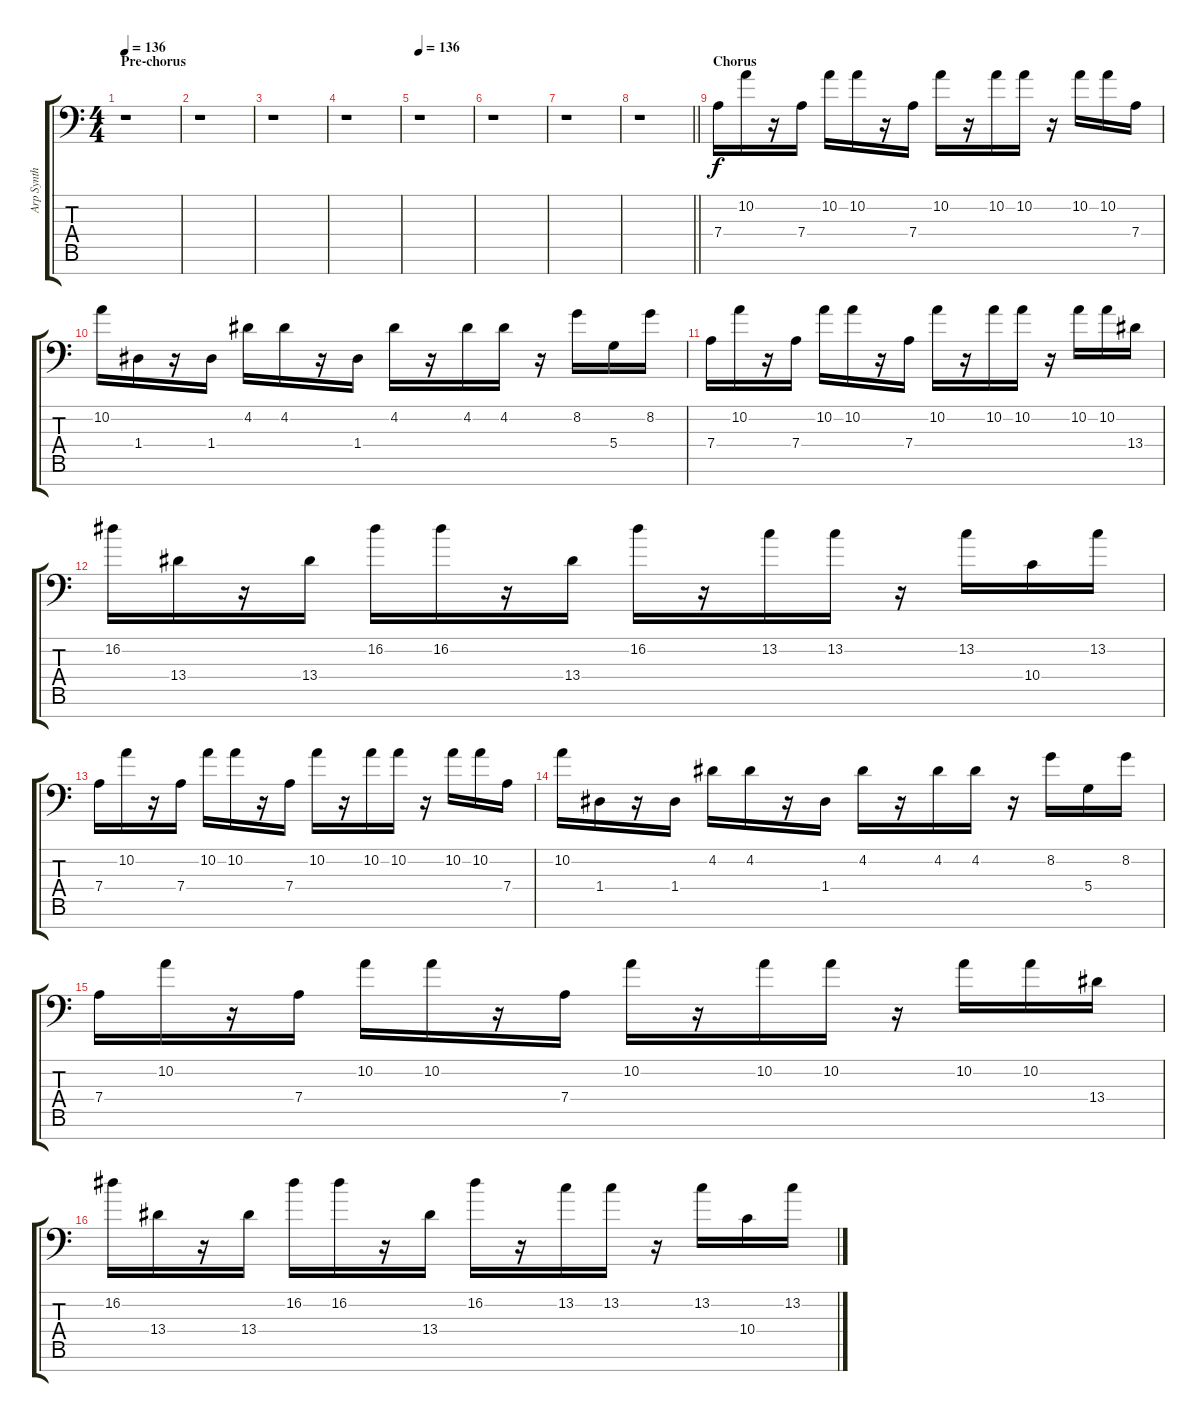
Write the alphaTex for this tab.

\track ("Arp Synth" "Arp Synth") {instrument lead3calliope}
\staff {score tabs}
\tuning (C8 B3 G3 D3 A2 E2 C-1) {hide}
\ts (4 4)
\section ("" "Pre-chorus")
\tempo 136
\clef f4
\ks c
r.1{dy f} |
r.1 |
r.1 |
r.1 |
\tempo 136
r.1 |
r.1 |
r.1 |
\barLineRight lightlight
r.1 |
\section ("" "Chorus")
7.4.16 10.2.16 r.16 7.4.16 10.2.16 10.2.16 r.16 7.4.16 10.2.16 r.16 10.2.16 10.2.16 r.16 10.2.16 10.2.16 7.4.16 |
10.2.16 1.4.16 r.16 1.4.16 4.2.16 4.2.16 r.16 1.4.16 4.2.16 r.16 4.2.16 4.2.16 r.16 8.2.16 5.4.16 8.2.16 |
7.4.16 10.2.16 r.16 7.4.16 10.2.16 10.2.16 r.16 7.4.16 10.2.16 r.16 10.2.16 10.2.16 r.16 10.2.16 10.2.16 13.4.16 |
16.2.16 13.4.16 r.16 13.4.16 16.2.16 16.2.16 r.16 13.4.16 16.2.16 r.16 13.2.16 13.2.16 r.16 13.2.16 10.4.16 13.2.16 |
7.4.16 10.2.16 r.16 7.4.16 10.2.16 10.2.16 r.16 7.4.16 10.2.16 r.16 10.2.16 10.2.16 r.16 10.2.16 10.2.16 7.4.16 |
10.2.16 1.4.16 r.16 1.4.16 4.2.16 4.2.16 r.16 1.4.16 4.2.16 r.16 4.2.16 4.2.16 r.16 8.2.16 5.4.16 8.2.16 |
7.4.16 10.2.16 r.16 7.4.16 10.2.16 10.2.16 r.16 7.4.16 10.2.16 r.16 10.2.16 10.2.16 r.16 10.2.16 10.2.16 13.4.16 |
16.2.16 13.4.16 r.16 13.4.16 16.2.16 16.2.16 r.16 13.4.16 16.2.16 r.16 13.2.16 13.2.16 r.16 13.2.16 10.4.16 13.2.16
